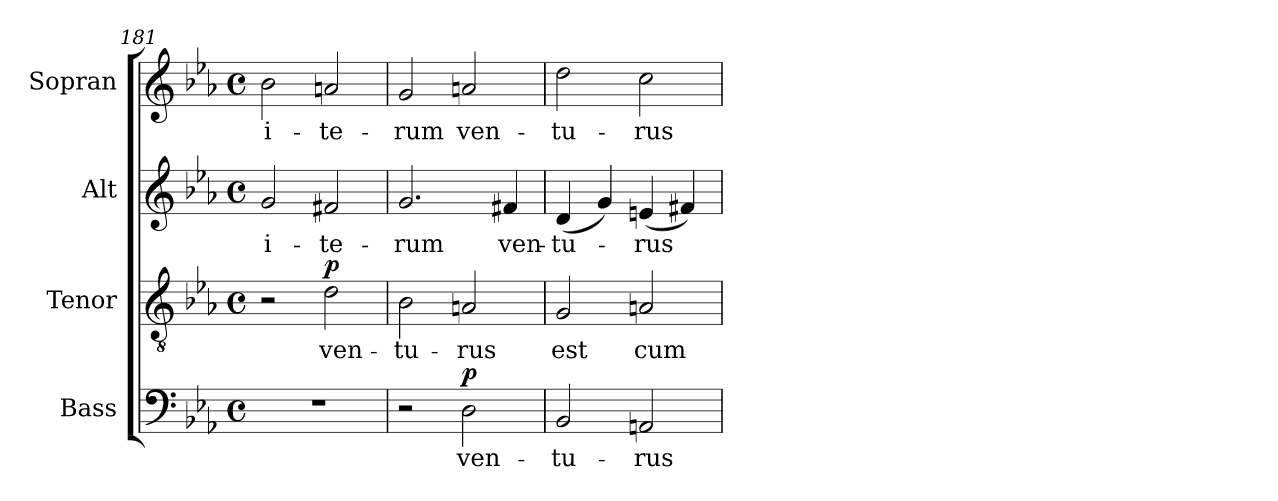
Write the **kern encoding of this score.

**kern	**text	**dynam	**kern	**text	**dynam	**kern	**text	**kern	**text
*part4	*part4	*part4	*part3	*part3	*part3	*part2	*part2	*part1	*part1
*staff4	*staff4	*staff4	*staff3	*staff3	*staff3	*staff2	*staff2	*staff1	*staff1
*I"Bass	*	*	*I"Tenor	*	*	*I"Alt	*	*I"Sopran	*
*I'B.	*	*	*I'T.	*	*	*I'A.	*	*I'S.	*
*clefF4	*	*	*clefGv2	*	*	*clefG2	*	*clefG2	*
*k[b-e-a-]	*	*	*k[b-e-a-]	*	*	*k[b-e-a-]	*	*k[b-e-a-]	*
*E-:	*	*	*E-:	*	*	*E-:	*	*E-:	*
*M4/4	*	*	*M4/4	*	*	*M4/4	*	*M4/4	*
*met(c)	*	*	*met(c)	*	*	*met(c)	*	*met(c)	*
=181	=181	=181	=181	=181	=181	=181	=181	=181	=181
!	!	!	!	!	!	!	!LO:LY:b	!	!LO:LY:b
1r	.	.	2r	.	.	2g/	i-	2b-\	i-
!	!	!	!	!LO:LY:b	!LO:DY:a	!	!LO:LY:b	!	!LO:LY:b
.	.	.	2d\	ven-	p	2f#X/	-te-	2an/	-te-
=182	=182	=182	=182	=182	=182	=182	=182	=182	=182
!	!	!	!	!LO:LY:b	!	!	!LO:LY:b	!	!LO:LY:b
2r	.	.	2B-\	-tu-	.	2.g/	-rum	2g/	-rum
!	!LO:LY:b	!LO:DY:a	!	!LO:LY:b	!	!	!	!	!LO:LY:b
2D\	ven-	p	2An/	-rus	.	.	.	2an/	ven-
!	!	!	!	!	!	!	!LO:LY:b	!	!
.	.	.	.	.	.	4f#X/	ven-	.	.
=183	=183	=183	=183	=183	=183	=183	=183	=183	=183
!	!LO:LY:b	!	!	!LO:LY:b	!	!	!LO:LY:b	!	!LO:LY:b
2BB-/	-tu-	.	2G/	est	.	(<4d/	-tu-	2dd\	-tu-
.	.	.	.	.	.	4g/)	.	.	.
!	!LO:LY:b	!	!	!LO:LY:b	!	!	!LO:LY:b	!	!LO:LY:b
2AAn/	-rus	.	2An/	cum	.	(<4en/	-rus	2cc\	-rus
.	.	.	.	.	.	4f#X/)	.	.	.
=	=	=	=	=	=	=	=	=	=
*-	*-	*-	*-	*-	*-	*-	*-	*-	*-
